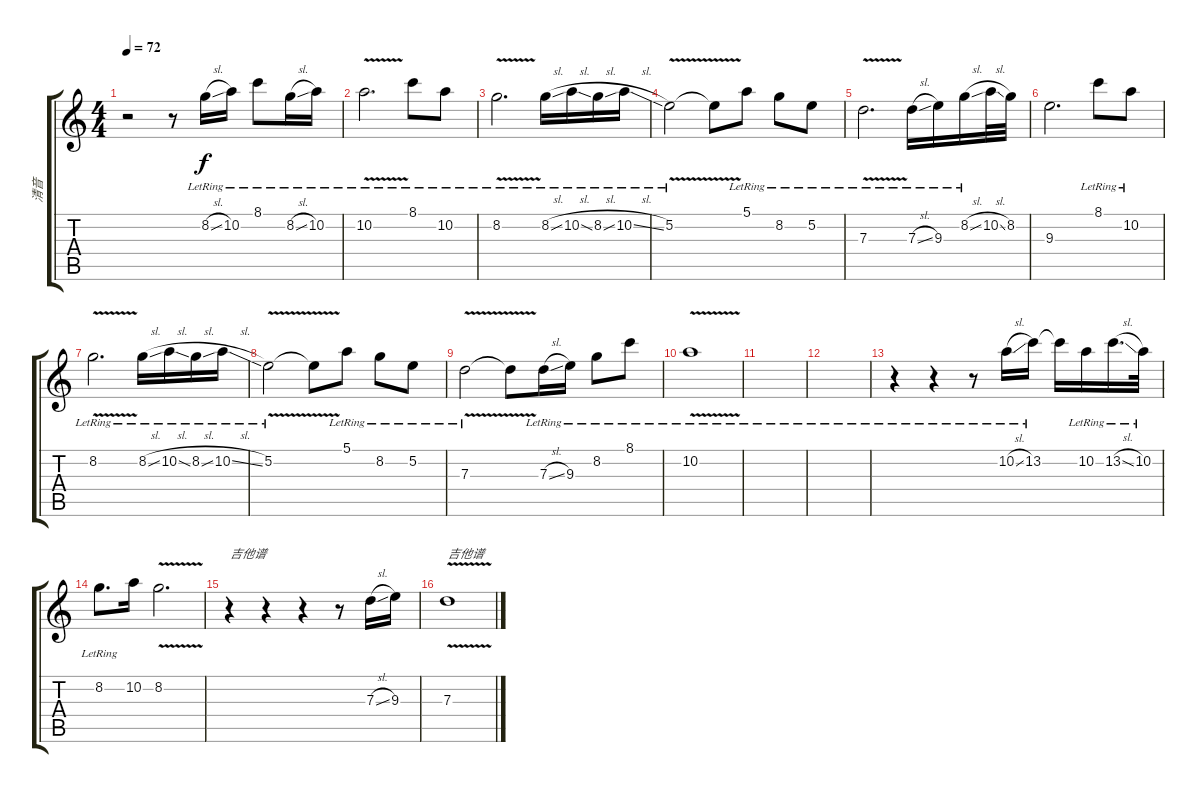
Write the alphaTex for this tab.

\track ("清音" "清音") {instrument electricguitarclean}
\staff {score tabs}
\tuning (E4 B3 G3 D3 A2 E2) {hide}
\ts (4 4)
\tempo 72
\clef g2
\ks c
r.2{dy f} r.8 8.2{sl lr}.16 10.2{lr}.16 8.1{lr}.8 8.2{sl lr}.16 10.2{lr}.16 |
10.2{v lr}.2{d} 8.1{lr}.8 10.2{lr}.8 |
8.2{v lr}.2{d} 8.2{sl lr}.16 10.2{sl lr}.16 8.2{sl lr}.16 10.2{sl lr}.16 |
5.2{v lr}.2 5.2{t}.8 5.1{lr}.8 8.2{lr}.8 5.2{lr}.8 |
7.3{v lr}.2{d} 7.3{sl lr}.16 9.3{lr}.16 8.2{sl lr}.16 10.2{sl}.32 8.2.32 |
9.3.2{d} 8.1{lr}.8 10.2{lr}.8 |
8.2{v lr}.2{d} 8.2{sl lr}.16 10.2{sl lr}.16 8.2{sl lr}.16 10.2{sl lr}.16 |
5.2{v lr}.2 5.2{t}.8 5.1{lr}.8 8.2{lr}.8 5.2{lr}.8 |
7.3{v lr}.2 7.3{t}.8 7.3{sl lr}.16 9.3{lr}.16 8.2{lr}.8 8.1{lr}.8 |
10.2{v lr}.1 |
|
|
r.4 r.4 r.8 10.2{sl lr}.16 13.2{lr}.16 13.2{t}.16 10.2{lr}.16 13.2{sl lr}.16{d} 10.2{lr}.32 |
8.2{lr}.8{d} 10.2.16 8.2{v}.2{d} |
r.4{txt "吉他谱"} r.4 r.4 r.8 7.3{sl}.16 9.3.16 |
7.3{v}.1{txt "吉他谱"}
